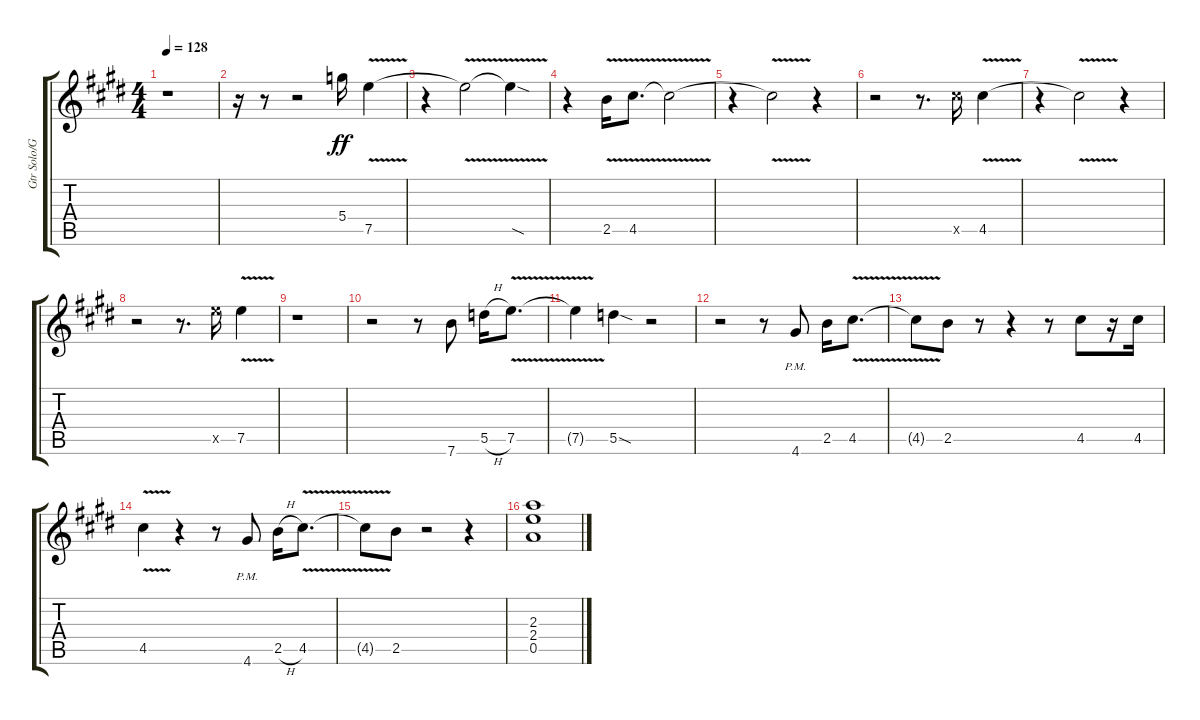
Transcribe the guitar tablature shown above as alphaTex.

\track ("Gtr Solo/Gtr, Fill's" "Gtr Solo/G") {instrument distortionguitar}
\staff {score tabs}
\tuning (E4 B3 G4 D4 A3 E3) {hide}
\ts (4 4)
\tempo 128
\clef g2
\ks c#minor
r.1{dy ff} |
\ks e
r.16 r.8 r.2 5.4.16 7.5{v}.4 |
\ks c#minor
r.4 7.5{v t}.2 7.5{sod t}.4 |
r.4 2.5{v}.16 4.5{v}.8{d} 4.5{v t}.2 |
\ks e
r.4 4.5{v t}.2 r.4 |
\ks c#minor
r.2 r.8{d} 4.5{x}.16 4.5{v}.4 |
r.4 4.5{v t}.2 r.4 |
\ks e
r.2 r.8{d} 7.5{x}.16 7.5{v}.4 |
\ks c#minor
r.1 |
r.2 r.8 7.6.8 5.5{h}.16 7.5{v}.8{d} |
\ks e
7.5{v t}.4 5.5{sod}.4 r.2 |
\ks c#minor
r.2 r.8 4.6{pm}.8 2.5.16 4.5{v}.8{d} |
4.5{v t}.8 2.5.8 r.8 r.4 r.8 4.5.8 r.16 4.5.16 |
\ks e
4.5{v}.4 r.4 r.8 4.6{pm}.8 2.5{h}.16 4.5{v}.8{d} |
\ks c#minor
4.5{v t}.8 2.5.8 r.2 r.4 |
(2.3 2.4 0.5).1
